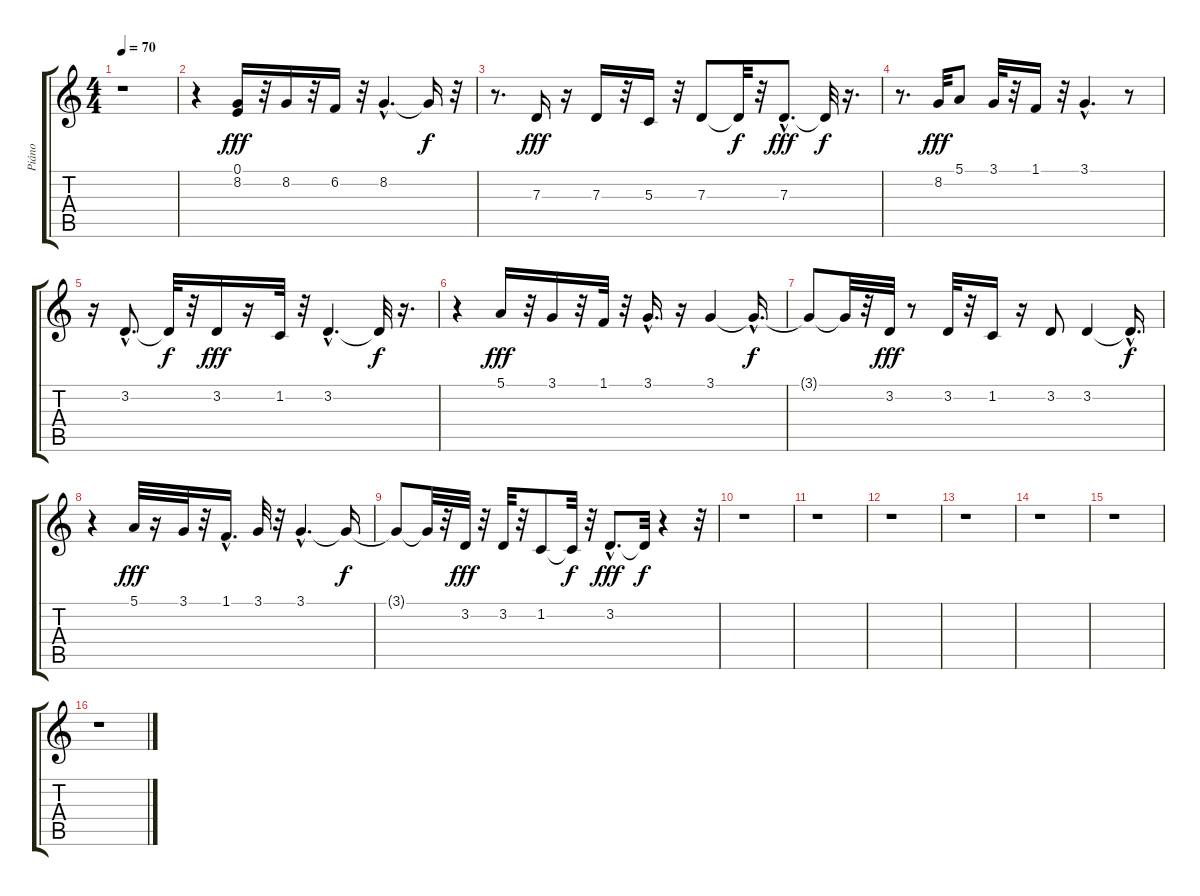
\track ("Piáno" "Piáno") {instrument electricpiano2}
\staff {score tabs}
\tuning (E4 B3 G3 D3 A2 E2) {hide}
\ts (4 4)
\tempo 70
\clef g2
\ks c
r.1{dy f} |
r.4 (0.1 8.2).16{dy fff} r.32 8.2.16 r.32 6.2.16 r.32 8.2{hac}.4{d} 8.2{t}.16{dy f} r.32 |
r.8{d} 7.3.16{dy fff} r.16 7.3.16 r.32 5.3.16 r.32 7.3.8 7.3{t}.32{dy f} r.32 7.3{hac}.8{d dy fff} 7.3{t}.32{dy f} r.16{d} |
r.8{d} 8.2.32{dy fff} 5.1.8 3.1.32 r.32 1.1.16 r.32 3.1{hac}.4{d} r.8 |
r.16 3.2{hac}.8{d} 3.2{t}.32{dy f} r.32 3.2.16{dy fff} r.16 1.2.32 r.32 3.2{hac}.4{d} 3.2{t}.32{dy f} r.16{d} |
r.4 5.1.16{dy fff} r.32 3.1.16 r.32 1.1.32 r.32 3.1{hac}.16{d} r.16 3.1.4 3.1{hac t}.16{d dy f} |
3.1{t}.8 3.1{t}.32 r.32 3.2.32{dy fff} r.8 3.2.32 r.32 1.2.16 r.16 3.2.8 3.2.4 3.2{hac t}.16{d dy f} |
r.4 5.1.32{dy fff} r.16 3.1.32 r.32 1.1{hac}.16{d} 3.1.32 r.32 3.1{hac}.4{d} 3.1{t}.16{dy f} |
3.1{t}.8 3.1{t}.32 r.32 3.2.32{dy fff} r.32 3.2.32 r.32 1.2.8 1.2{t}.32{dy f} r.32 3.2{hac}.8{d dy fff} 3.2{t}.32{dy f} r.4 r.32 |
r.1 |
r.1 |
r.1 |
r.1 |
r.1 |
r.1 |
r.1
